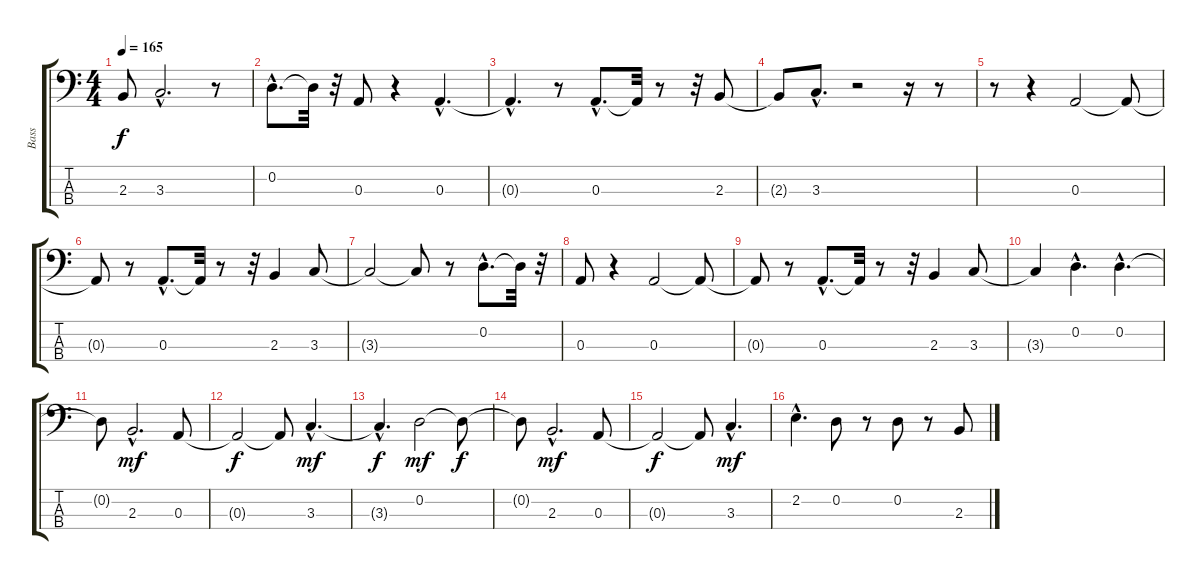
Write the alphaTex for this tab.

\track ("Bass" "Bass") {instrument fretlessbass}
\staff {score tabs}
\tuning (G2 D2 A1 E1) {hide}
\ts (4 4)
\tempo 165
\clef f4
\ks c
2.3{t}.8{dy f} 3.3{hac}.2{d} r.8 |
0.2{hac}.8{d} 0.2{t}.32 r.32 0.3.8 r.4 0.3{hac}.4{d} |
0.3{hac t}.4{d} r.8 0.3{hac}.8{d} 0.3{t}.32 r.8 r.32 2.3.8 |
2.3{t}.8 3.3{hac}.8{d} r.2 r.16 r.8 |
r.8 r.4 0.3.2 0.3{t}.8 |
0.3{t}.8 r.8 0.3{hac}.8{d} 0.3{t}.32 r.8 r.32 2.3.4 3.3.8 |
3.3{t}.2 3.3{t}.8 r.8 0.2{hac}.8{d} 0.2{t}.32 r.32 |
0.3.8 r.4 0.3.2 0.3{t}.8 |
0.3{t}.8 r.8 0.3{hac}.8{d} 0.3{t}.32 r.8 r.32 2.3.4 3.3.8 |
3.3{t}.4 0.2{hac}.4{d} 0.2{hac}.4{d} |
0.2{t}.8 2.3{hac}.2{d dy mf} 0.3.8 |
0.3{t}.2{dy f} 0.3{t}.8 3.3{hac}.4{d dy mf} |
3.3{hac t}.4{d dy f} 0.2.2{dy mf} 0.2{t}.8{dy f} |
0.2{t}.8 2.3{hac}.2{d dy mf} 0.3.8 |
0.3{t}.2{dy f} 0.3{t}.8 3.3{hac}.4{d dy mf} |
2.2{hac}.4{d} 0.2.8 r.8 0.2.8 r.8 2.3.8
